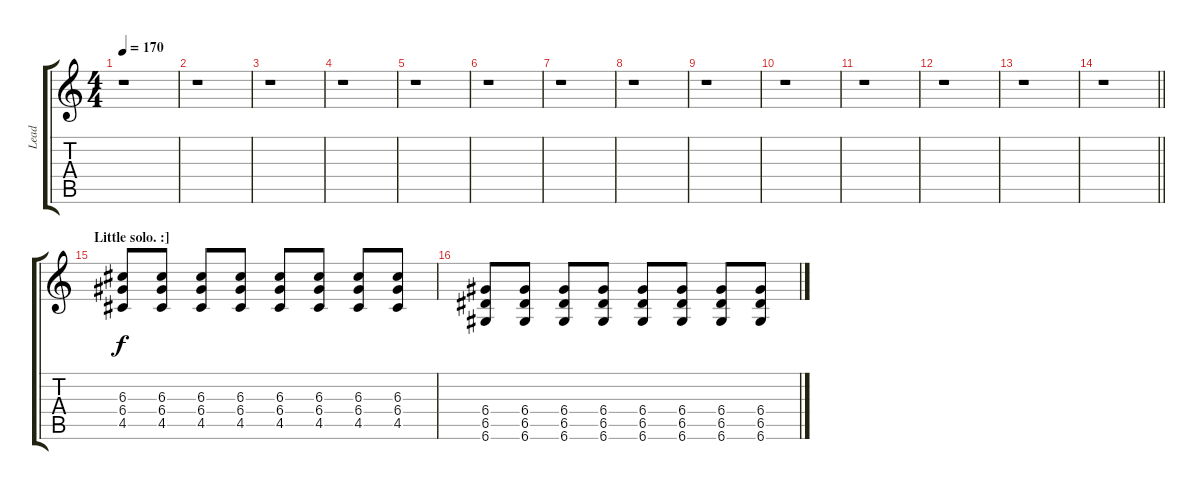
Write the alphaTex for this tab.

\track ("Lead" "Lead") {instrument overdrivenguitar}
\staff {score tabs}
\tuning (E4 B3 G3 D3 A2 D2) {hide}
\ts (4 4)
\tempo 170
\clef g2
\ks c
r.1{dy f} |
r.1 |
r.1 |
r.1 |
r.1 |
r.1 |
r.1 |
r.1 |
r.1 |
r.1 |
r.1 |
r.1 |
r.1 |
\barLineRight lightlight
r.1 |
\section ("" "Little solo. :]")
(6.3 6.4 4.5).8 (6.3 6.4 4.5).8 (6.3 6.4 4.5).8 (6.3 6.4 4.5).8 (6.3 6.4 4.5).8 (6.3 6.4 4.5).8 (6.3 6.4 4.5).8 (6.3 6.4 4.5).8 |
(6.4 6.5 6.6).8 (6.4 6.5 6.6).8 (6.4 6.5 6.6).8 (6.4 6.5 6.6).8 (6.4 6.5 6.6).8 (6.4 6.5 6.6).8 (6.4 6.5 6.6).8 (6.4 6.5 6.6).8
